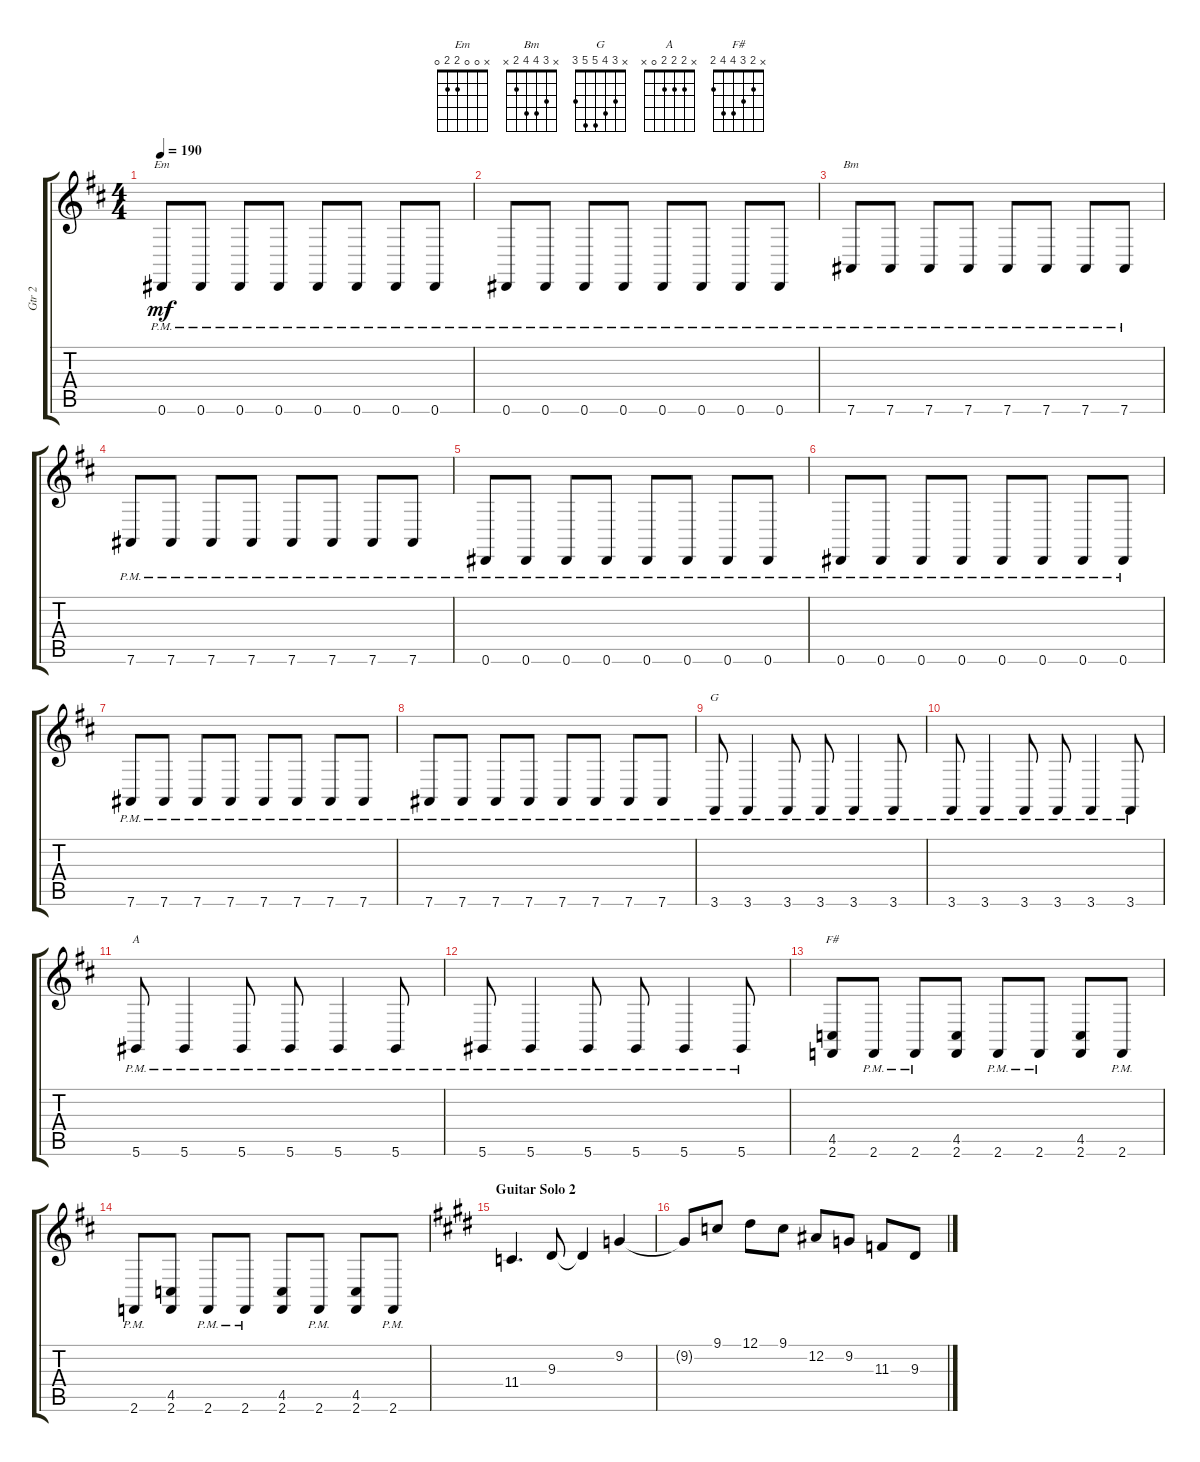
\track ("Gtr 2" "Gtr 2") {instrument acousticgrandpiano}
\staff {score tabs}
\tuning (Eb4 Bb3 Gb3 Db3 Ab2 Eb2) {hide}
\chord ("Em" x 0 0 2 2 0)
\chord ("Bm" x 3 4 4 2 x)
\chord ("G" x 3 4 5 5 3)
\chord ("A" x 2 2 2 0 x)
\chord ("F#" x 2 3 4 4 2)
\ts (4 4)
\tempo 190
\clef g2
\ks d
0.6{pm}.8{ch "Em" dy mf} 0.6{pm}.8 0.6{pm}.8 0.6{pm}.8 0.6{pm}.8 0.6{pm}.8 0.6{pm}.8 0.6{pm}.8 |
0.6{pm}.8 0.6{pm}.8 0.6{pm}.8 0.6{pm}.8 0.6{pm}.8 0.6{pm}.8 0.6{pm}.8 0.6{pm}.8 |
7.6{pm}.8{ch "Bm"} 7.6{pm}.8 7.6{pm}.8 7.6{pm}.8 7.6{pm}.8 7.6{pm}.8 7.6{pm}.8 7.6{pm}.8 |
7.6{pm}.8 7.6{pm}.8 7.6{pm}.8 7.6{pm}.8 7.6{pm}.8 7.6{pm}.8 7.6{pm}.8 7.6{pm}.8 |
0.6{pm}.8 0.6{pm}.8 0.6{pm}.8 0.6{pm}.8 0.6{pm}.8 0.6{pm}.8 0.6{pm}.8 0.6{pm}.8 |
0.6{pm}.8 0.6{pm}.8 0.6{pm}.8 0.6{pm}.8 0.6{pm}.8 0.6{pm}.8 0.6{pm}.8 0.6{pm}.8 |
7.6{pm}.8 7.6{pm}.8 7.6{pm}.8 7.6{pm}.8 7.6{pm}.8 7.6{pm}.8 7.6{pm}.8 7.6{pm}.8 |
7.6{pm}.8 7.6{pm}.8 7.6{pm}.8 7.6{pm}.8 7.6{pm}.8 7.6{pm}.8 7.6{pm}.8 7.6{pm}.8 |
3.6{pm}.8{ch "G"} 3.6{pm}.4 3.6{pm}.8 3.6{pm}.8 3.6{pm}.4 3.6{pm}.8 |
3.6{pm}.8 3.6{pm}.4 3.6{pm}.8 3.6{pm}.8 3.6{pm}.4 3.6{pm}.8 |
5.6{pm}.8{ch "A"} 5.6{pm}.4 5.6{pm}.8 5.6{pm}.8 5.6{pm}.4 5.6{pm}.8 |
5.6{pm}.8 5.6{pm}.4 5.6{pm}.8 5.6{pm}.8 5.6{pm}.4 5.6{pm}.8 |
(4.5 2.6).8{ch "F#"} 2.6{pm}.8 2.6{pm}.8 (4.5 2.6).8 2.6{pm}.8 2.6{pm}.8 (4.5 2.6).8 2.6{pm}.8 |
2.6{pm}.8 (4.5 2.6).8 2.6{pm}.8 2.6{pm}.8 (4.5 2.6).8 2.6{pm}.8 (4.5 2.6).8 2.6{pm}.8 |
\section ("" "Guitar Solo 2")
\ks e
11.4.4{d} 9.3.8 9.3{t}.4 9.2.4 |
9.2{t}.8 9.1.8 12.1.8 9.1.8 12.2.8 9.2.8 11.3.8 9.3.8
